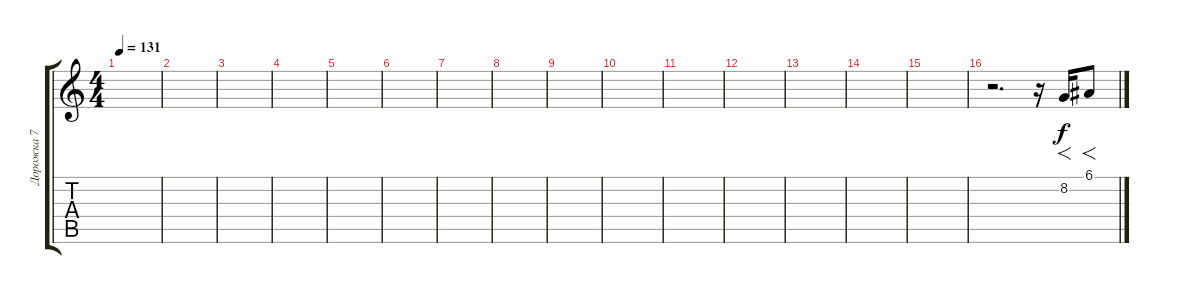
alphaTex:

\track ("Дорожка 7" "Дорожка 7") {instrument electricpiano1}
\staff {score tabs}
\tuning (E4 B3 G3 D3 A2 E2) {hide}
\ts (4 4)
\tempo 131
\clef g2
\ks c
|
|
|
|
|
|
|
|
|
|
|
|
|
|
|
r.2{d} r.16 8.2.16{f} 6.1.8{f}
